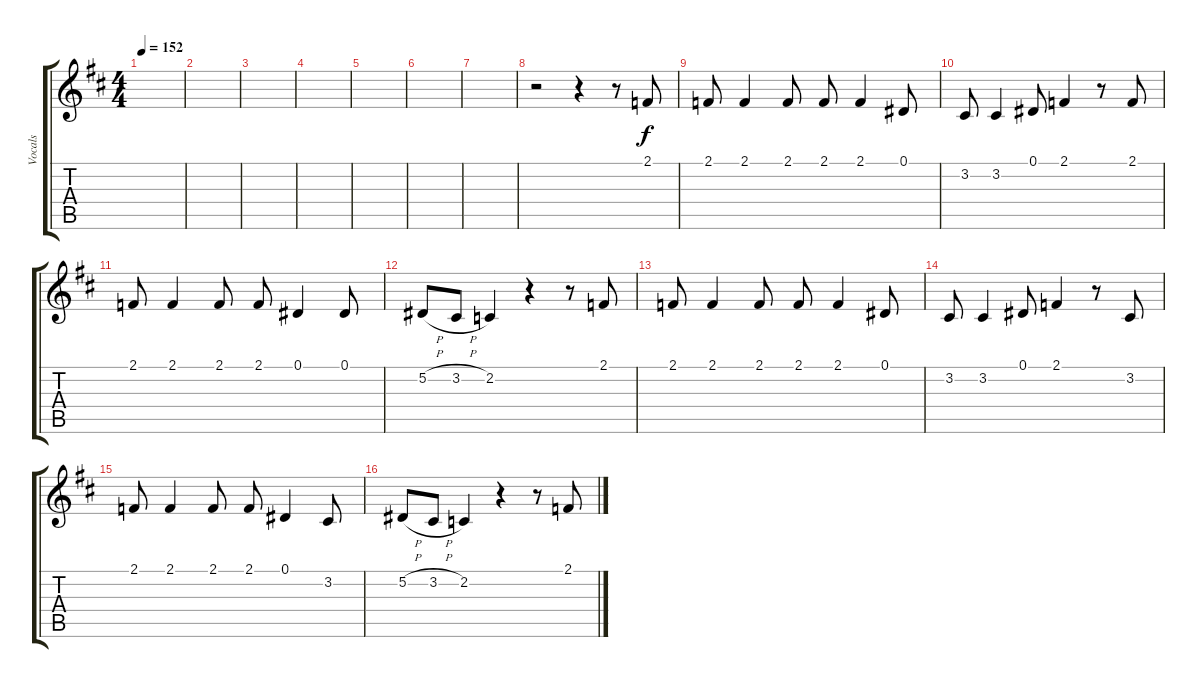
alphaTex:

\track ("Vocals" "Vocals") {instrument clarinet}
\staff {score tabs}
\tuning (Eb4 Bb3 Gb3 Db3 Ab2 Eb2) {hide}
\ts (4 4)
\tempo 152
\clef g2
\ks d
|
|
|
|
|
|
|
r.2 r.4 r.8 2.1.8 |
2.1.8 2.1.4 2.1.8 2.1.8 2.1.4 0.1.8 |
3.2.8 3.2.4 0.1.8 2.1.4 r.8 2.1.8 |
2.1.8 2.1.4 2.1.8 2.1.8 0.1.4 0.1.8 |
5.2{h}.8 3.2{h}.8 2.2.4 r.4 r.8 2.1.8 |
2.1.8 2.1.4 2.1.8 2.1.8 2.1.4 0.1.8 |
3.2.8 3.2.4 0.1.8 2.1.4 r.8 3.2.8 |
2.1.8 2.1.4 2.1.8 2.1.8 0.1.4 3.2.8 |
5.2{h}.8 3.2{h}.8 2.2.4 r.4 r.8 2.1.8
